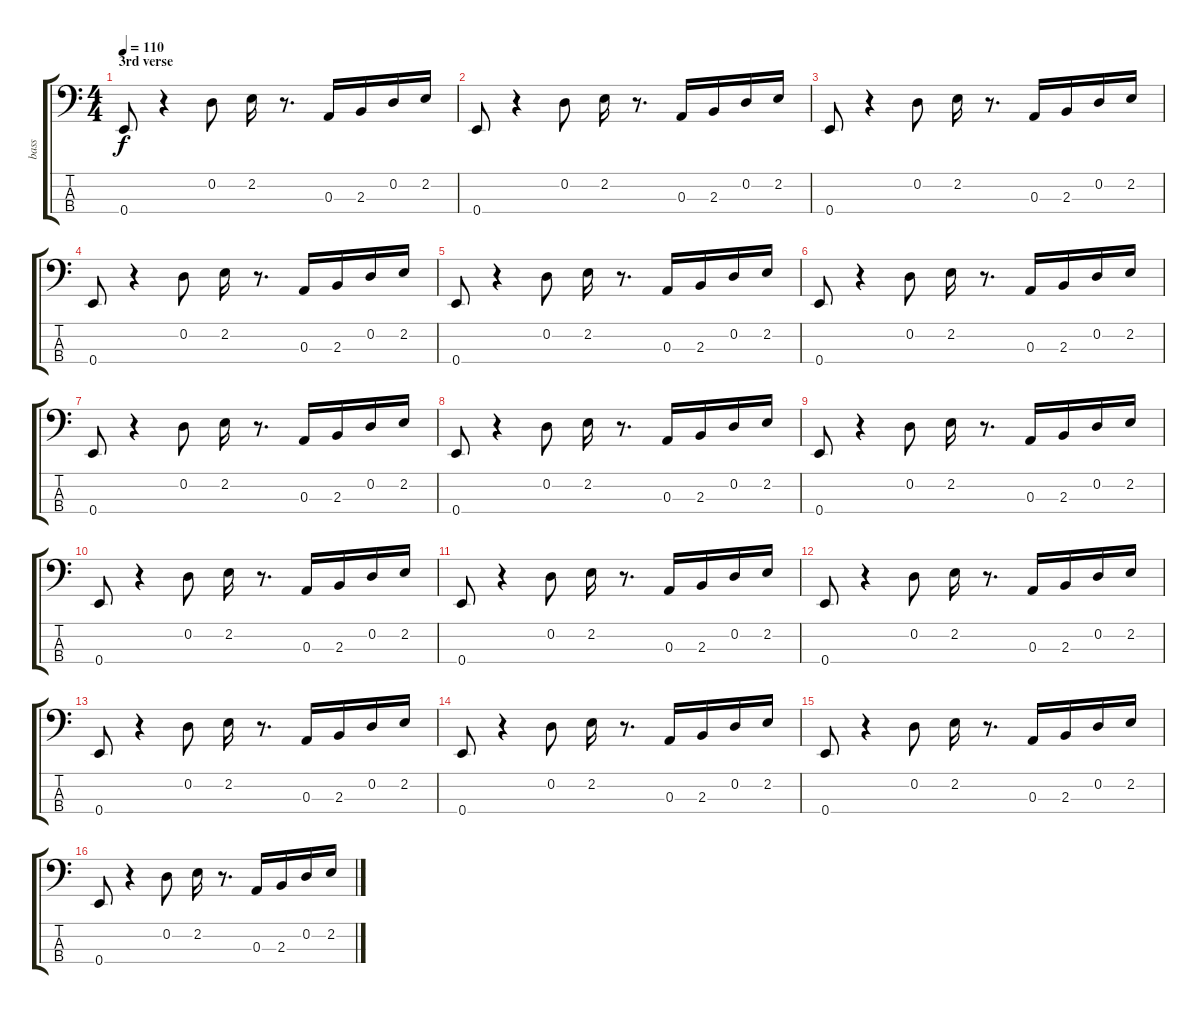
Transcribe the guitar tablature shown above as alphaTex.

\track ("bass" "bass") {instrument electricbassfinger}
\staff {score tabs}
\tuning (G2 D2 A1 E1) {hide}
\ts (4 4)
\section ("" "3rd verse")
\tempo 110
\clef f4
\ks aminor
0.4.8{dy f} r.4 0.2.8 2.2.16 r.8{d} 0.3.16 2.3.16 0.2.16 2.2.16 |
0.4.8 r.4 0.2.8 2.2.16 r.8{d} 0.3.16 2.3.16 0.2.16 2.2.16 |
0.4.8 r.4 0.2.8 2.2.16 r.8{d} 0.3.16 2.3.16 0.2.16 2.2.16 |
0.4.8 r.4 0.2.8 2.2.16 r.8{d} 0.3.16 2.3.16 0.2.16 2.2.16 |
0.4.8 r.4 0.2.8 2.2.16 r.8{d} 0.3.16 2.3.16 0.2.16 2.2.16 |
0.4.8 r.4 0.2.8 2.2.16 r.8{d} 0.3.16 2.3.16 0.2.16 2.2.16 |
0.4.8 r.4 0.2.8 2.2.16 r.8{d} 0.3.16 2.3.16 0.2.16 2.2.16 |
0.4.8 r.4 0.2.8 2.2.16 r.8{d} 0.3.16 2.3.16 0.2.16 2.2.16 |
0.4.8 r.4 0.2.8 2.2.16 r.8{d} 0.3.16 2.3.16 0.2.16 2.2.16 |
0.4.8 r.4 0.2.8 2.2.16 r.8{d} 0.3.16 2.3.16 0.2.16 2.2.16 |
0.4.8 r.4 0.2.8 2.2.16 r.8{d} 0.3.16 2.3.16 0.2.16 2.2.16 |
0.4.8 r.4 0.2.8 2.2.16 r.8{d} 0.3.16 2.3.16 0.2.16 2.2.16 |
0.4.8 r.4 0.2.8 2.2.16 r.8{d} 0.3.16 2.3.16 0.2.16 2.2.16 |
0.4.8 r.4 0.2.8 2.2.16 r.8{d} 0.3.16 2.3.16 0.2.16 2.2.16 |
0.4.8 r.4 0.2.8 2.2.16 r.8{d} 0.3.16 2.3.16 0.2.16 2.2.16 |
0.4.8 r.4 0.2.8 2.2.16 r.8{d} 0.3.16 2.3.16 0.2.16 2.2.16
